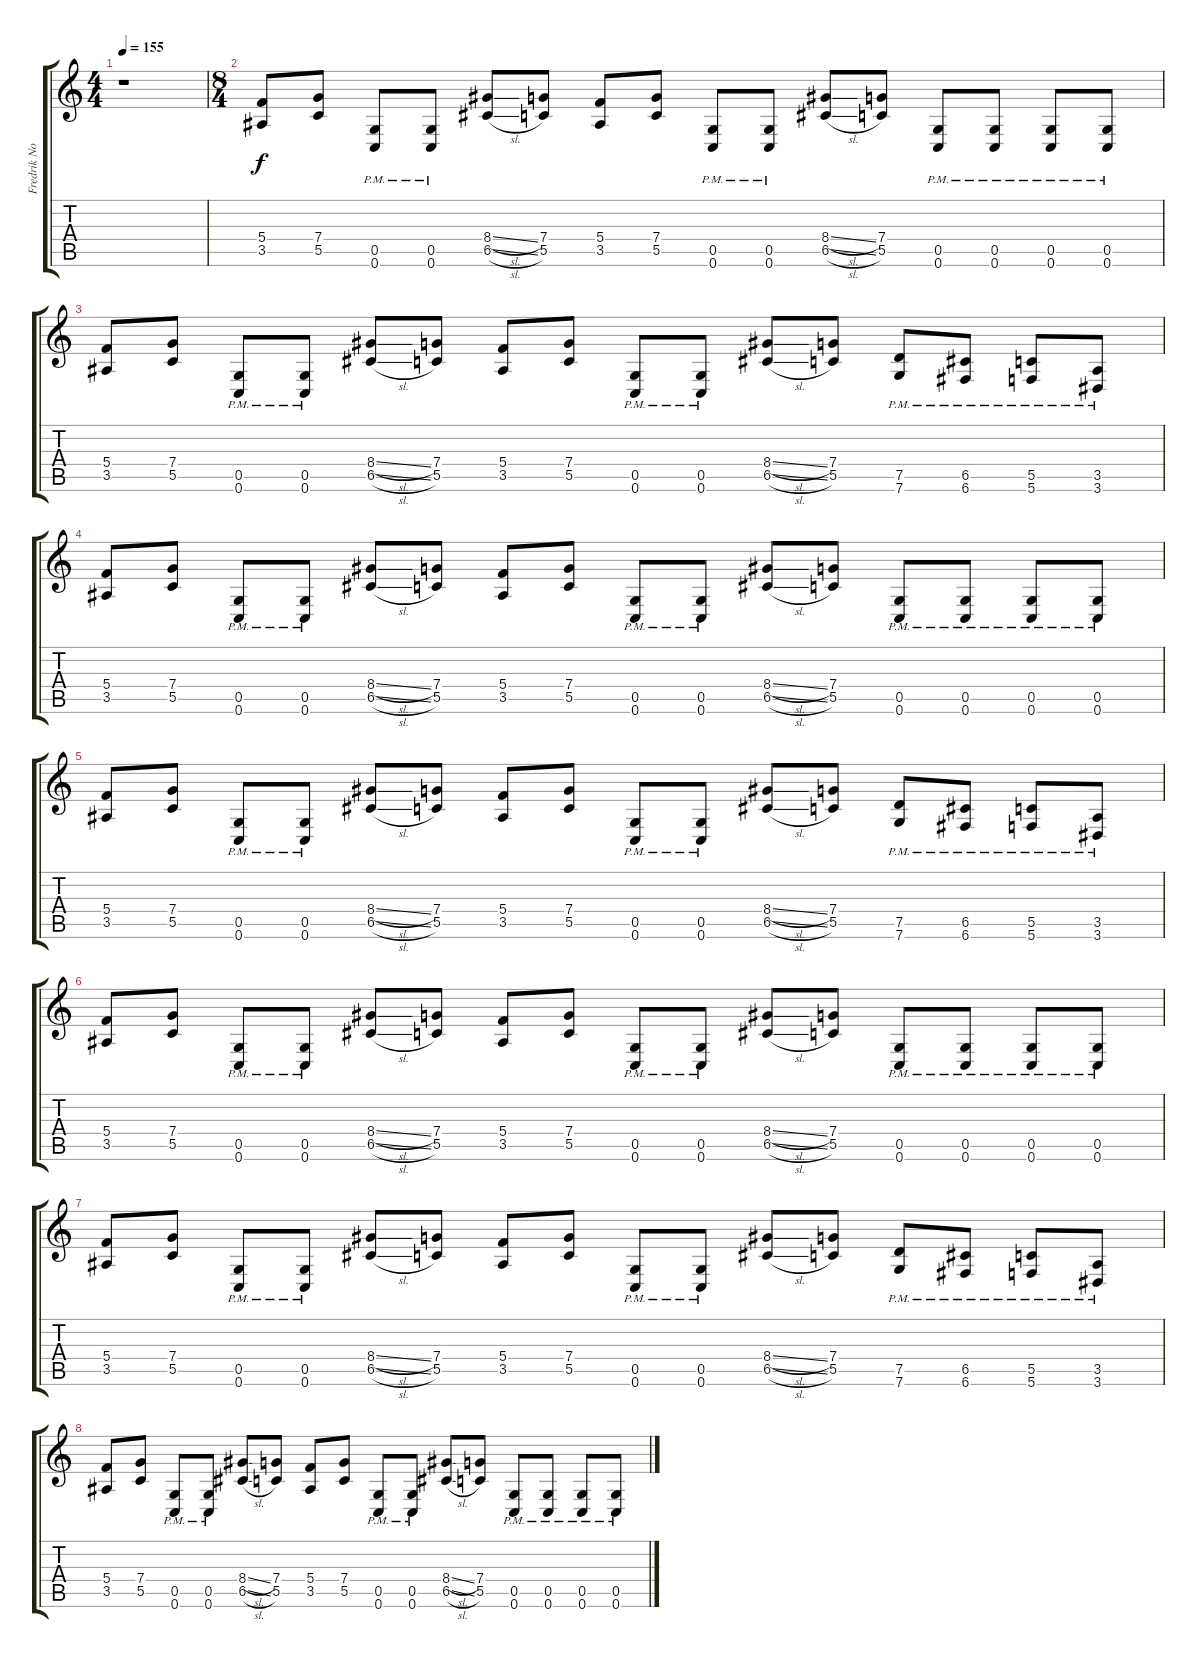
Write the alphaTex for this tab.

\track ("Fredrik Norstrom - Rhytm" "Fredrik No") {instrument distortionguitar}
\staff {score tabs}
\tuning (D4 A3 F3 C3 G2 C2) {hide}
\ts (4 4)
\tempo 155
\clef g2
\ks c
r.1{dy f instrument distortionguitar} |
\ts (8 4)
(5.4 3.5).8 (7.4 5.5).8 (0.5{pm} 0.6{pm}).8 (0.5{pm} 0.6{pm}).8 (8.4{sl} 6.5{sl}).8 (7.4 5.5).8 (5.4 3.5).8 (7.4 5.5).8 (0.5{pm} 0.6{pm}).8 (0.5{pm} 0.6{pm}).8 (8.4{sl} 6.5{sl}).8 (7.4 5.5).8 (0.5{pm} 0.6{pm}).8 (0.5{pm} 0.6{pm}).8 (0.5{pm} 0.6{pm}).8 (0.5{pm} 0.6{pm}).8 |
(5.4 3.5).8 (7.4 5.5).8 (0.5{pm} 0.6{pm}).8 (0.5{pm} 0.6{pm}).8 (8.4{sl} 6.5{sl}).8 (7.4 5.5).8 (5.4 3.5).8 (7.4 5.5).8 (0.5{pm} 0.6{pm}).8 (0.5{pm} 0.6{pm}).8 (8.4{sl} 6.5{sl}).8 (7.4 5.5).8 (7.5{pm} 7.6{pm}).8 (6.5{pm} 6.6{pm}).8 (5.5{pm} 5.6{pm}).8 (3.5{pm} 3.6{pm}).8 |
(5.4 3.5).8 (7.4 5.5).8 (0.5{pm} 0.6{pm}).8 (0.5{pm} 0.6{pm}).8 (8.4{sl} 6.5{sl}).8 (7.4 5.5).8 (5.4 3.5).8 (7.4 5.5).8 (0.5{pm} 0.6{pm}).8 (0.5{pm} 0.6{pm}).8 (8.4{sl} 6.5{sl}).8 (7.4 5.5).8 (0.5{pm} 0.6{pm}).8 (0.5{pm} 0.6{pm}).8 (0.5{pm} 0.6{pm}).8 (0.5{pm} 0.6{pm}).8 |
(5.4 3.5).8 (7.4 5.5).8 (0.5{pm} 0.6{pm}).8 (0.5{pm} 0.6{pm}).8 (8.4{sl} 6.5{sl}).8 (7.4 5.5).8 (5.4 3.5).8 (7.4 5.5).8 (0.5{pm} 0.6{pm}).8 (0.5{pm} 0.6{pm}).8 (8.4{sl} 6.5{sl}).8 (7.4 5.5).8 (7.5{pm} 7.6{pm}).8 (6.5{pm} 6.6{pm}).8 (5.5{pm} 5.6{pm}).8 (3.5{pm} 3.6{pm}).8 |
(5.4 3.5).8 (7.4 5.5).8 (0.5{pm} 0.6{pm}).8 (0.5{pm} 0.6{pm}).8 (8.4{sl} 6.5{sl}).8 (7.4 5.5).8 (5.4 3.5).8 (7.4 5.5).8 (0.5{pm} 0.6{pm}).8 (0.5{pm} 0.6{pm}).8 (8.4{sl} 6.5{sl}).8 (7.4 5.5).8 (0.5{pm} 0.6{pm}).8 (0.5{pm} 0.6{pm}).8 (0.5{pm} 0.6{pm}).8 (0.5{pm} 0.6{pm}).8 |
(5.4 3.5).8 (7.4 5.5).8 (0.5{pm} 0.6{pm}).8 (0.5{pm} 0.6{pm}).8 (8.4{sl} 6.5{sl}).8 (7.4 5.5).8 (5.4 3.5).8 (7.4 5.5).8 (0.5{pm} 0.6{pm}).8 (0.5{pm} 0.6{pm}).8 (8.4{sl} 6.5{sl}).8 (7.4 5.5).8 (7.5{pm} 7.6{pm}).8 (6.5{pm} 6.6{pm}).8 (5.5{pm} 5.6{pm}).8 (3.5{pm} 3.6{pm}).8 |
(5.4 3.5).8 (7.4 5.5).8 (0.5{pm} 0.6{pm}).8 (0.5{pm} 0.6{pm}).8 (8.4{sl} 6.5{sl}).8 (7.4 5.5).8 (5.4 3.5).8 (7.4 5.5).8 (0.5{pm} 0.6{pm}).8 (0.5{pm} 0.6{pm}).8 (8.4{sl} 6.5{sl}).8 (7.4 5.5).8 (0.5{pm} 0.6{pm}).8 (0.5{pm} 0.6{pm}).8 (0.5{pm} 0.6{pm}).8 (0.5{pm} 0.6{pm}).8
